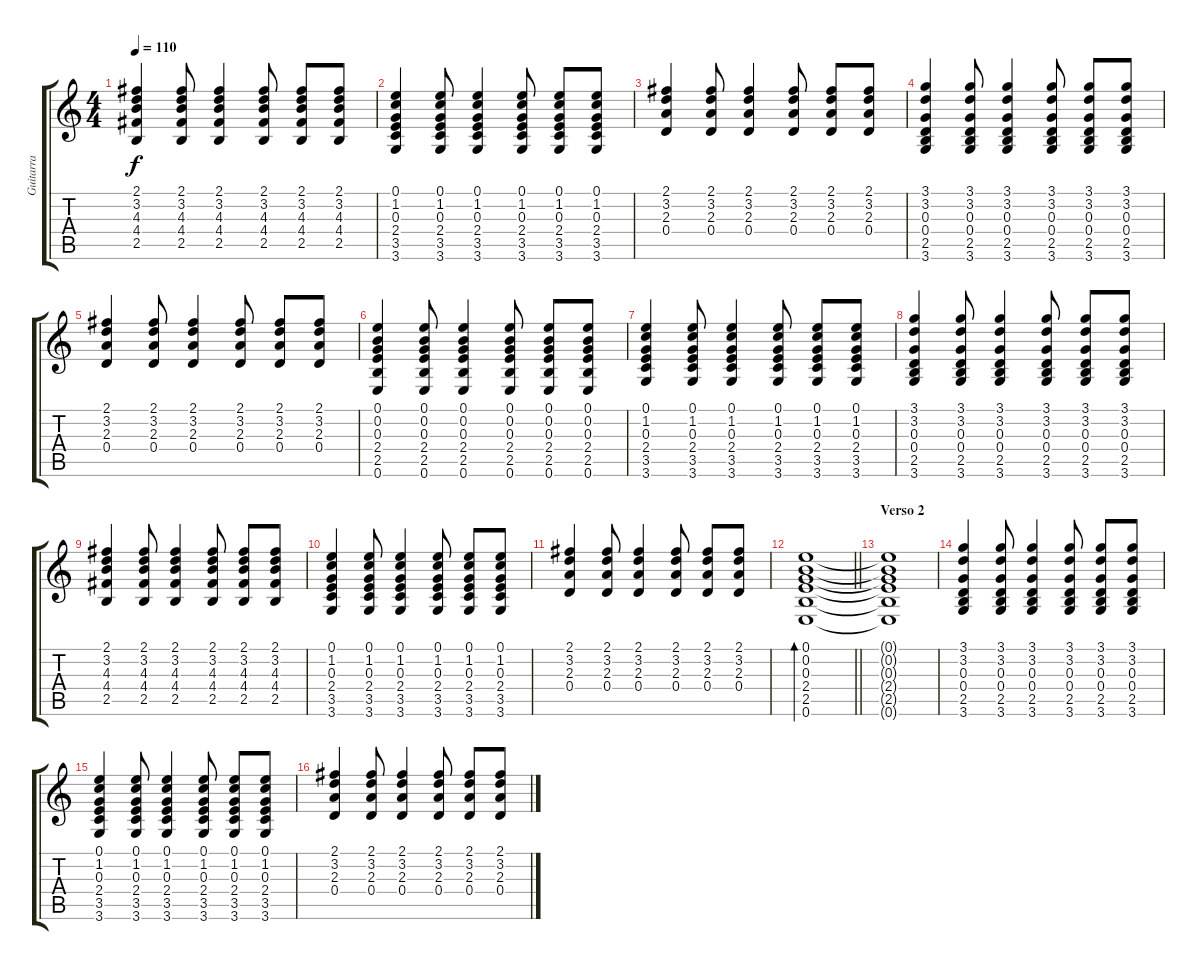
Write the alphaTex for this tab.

\track ("Guitarra" "Guitarra") {instrument acousticguitarsteel}
\staff {score tabs}
\tuning (E4 B3 G3 D3 A2 E2) {hide}
\ts (4 4)
\tempo 110
\clef g2
\ks c
(2.1 3.2 4.3 4.4 2.5).4{dy f} (2.1 3.2 4.3 4.4 2.5).8 (2.1 3.2 4.3 4.4 2.5).4 (2.1 3.2 4.3 4.4 2.5).8 (2.1 3.2 4.3 4.4 2.5).8 (2.1 3.2 4.3 4.4 2.5).8 |
(0.1 1.2 0.3 2.4 3.5 3.6).4 (0.1 1.2 0.3 2.4 3.5 3.6).8 (0.1 1.2 0.3 2.4 3.5 3.6).4 (0.1 1.2 0.3 2.4 3.5 3.6).8 (0.1 1.2 0.3 2.4 3.5 3.6).8 (0.1 1.2 0.3 2.4 3.5 3.6).8 |
(2.1 3.2 2.3 0.4).4 (2.1 3.2 2.3 0.4).8 (2.1 3.2 2.3 0.4).4 (2.1 3.2 2.3 0.4).8 (2.1 3.2 2.3 0.4).8 (2.1 3.2 2.3 0.4).8 |
(3.1 3.2 0.3 0.4 2.5 3.6).4 (3.1 3.2 0.3 0.4 2.5 3.6).8 (3.1 3.2 0.3 0.4 2.5 3.6).4 (3.1 3.2 0.3 0.4 2.5 3.6).8 (3.1 3.2 0.3 0.4 2.5 3.6).8 (3.1 3.2 0.3 0.4 2.5 3.6).8 |
(2.1 3.2 2.3 0.4).4 (2.1 3.2 2.3 0.4).8 (2.1 3.2 2.3 0.4).4 (2.1 3.2 2.3 0.4).8 (2.1 3.2 2.3 0.4).8 (2.1 3.2 2.3 0.4).8 |
(0.1 0.2 0.3 2.4 2.5 0.6).4 (0.1 0.2 0.3 2.4 2.5 0.6).8 (0.1 0.2 0.3 2.4 2.5 0.6).4 (0.1 0.2 0.3 2.4 2.5 0.6).8 (0.1 0.2 0.3 2.4 2.5 0.6).8 (0.1 0.2 0.3 2.4 2.5 0.6).8 |
(0.1 1.2 0.3 2.4 3.5 3.6).4 (0.1 1.2 0.3 2.4 3.5 3.6).8 (0.1 1.2 0.3 2.4 3.5 3.6).4 (0.1 1.2 0.3 2.4 3.5 3.6).8 (0.1 1.2 0.3 2.4 3.5 3.6).8 (0.1 1.2 0.3 2.4 3.5 3.6).8 |
(3.1 3.2 0.3 0.4 2.5 3.6).4 (3.1 3.2 0.3 0.4 2.5 3.6).8 (3.1 3.2 0.3 0.4 2.5 3.6).4 (3.1 3.2 0.3 0.4 2.5 3.6).8 (3.1 3.2 0.3 0.4 2.5 3.6).8 (3.1 3.2 0.3 0.4 2.5 3.6).8 |
(2.1 3.2 4.3 4.4 2.5).4 (2.1 3.2 4.3 4.4 2.5).8 (2.1 3.2 4.3 4.4 2.5).4 (2.1 3.2 4.3 4.4 2.5).8 (2.1 3.2 4.3 4.4 2.5).8 (2.1 3.2 4.3 4.4 2.5).8 |
(0.1 1.2 0.3 2.4 3.5 3.6).4 (0.1 1.2 0.3 2.4 3.5 3.6).8 (0.1 1.2 0.3 2.4 3.5 3.6).4 (0.1 1.2 0.3 2.4 3.5 3.6).8 (0.1 1.2 0.3 2.4 3.5 3.6).8 (0.1 1.2 0.3 2.4 3.5 3.6).8 |
(2.1 3.2 2.3 0.4).4 (2.1 3.2 2.3 0.4).8 (2.1 3.2 2.3 0.4).4 (2.1 3.2 2.3 0.4).8 (2.1 3.2 2.3 0.4).8 (2.1 3.2 2.3 0.4).8 |
\barLineRight lightlight
(0.1 0.2 0.3 2.4 2.5 0.6).1{bd 120} |
\section ("" "Verso 2")
(0.1{t} 0.2{t} 0.3{t} 2.4{t} 2.5{t} 0.6{t}).1 |
(3.1 3.2 0.3 0.4 2.5 3.6).4 (3.1 3.2 0.3 0.4 2.5 3.6).8 (3.1 3.2 0.3 0.4 2.5 3.6).4 (3.1 3.2 0.3 0.4 2.5 3.6).8 (3.1 3.2 0.3 0.4 2.5 3.6).8 (3.1 3.2 0.3 0.4 2.5 3.6).8 |
(0.1 1.2 0.3 2.4 3.5 3.6).4 (0.1 1.2 0.3 2.4 3.5 3.6).8 (0.1 1.2 0.3 2.4 3.5 3.6).4 (0.1 1.2 0.3 2.4 3.5 3.6).8 (0.1 1.2 0.3 2.4 3.5 3.6).8 (0.1 1.2 0.3 2.4 3.5 3.6).8 |
(2.1 3.2 2.3 0.4).4 (2.1 3.2 2.3 0.4).8 (2.1 3.2 2.3 0.4).4 (2.1 3.2 2.3 0.4).8 (2.1 3.2 2.3 0.4).8 (2.1 3.2 2.3 0.4).8
